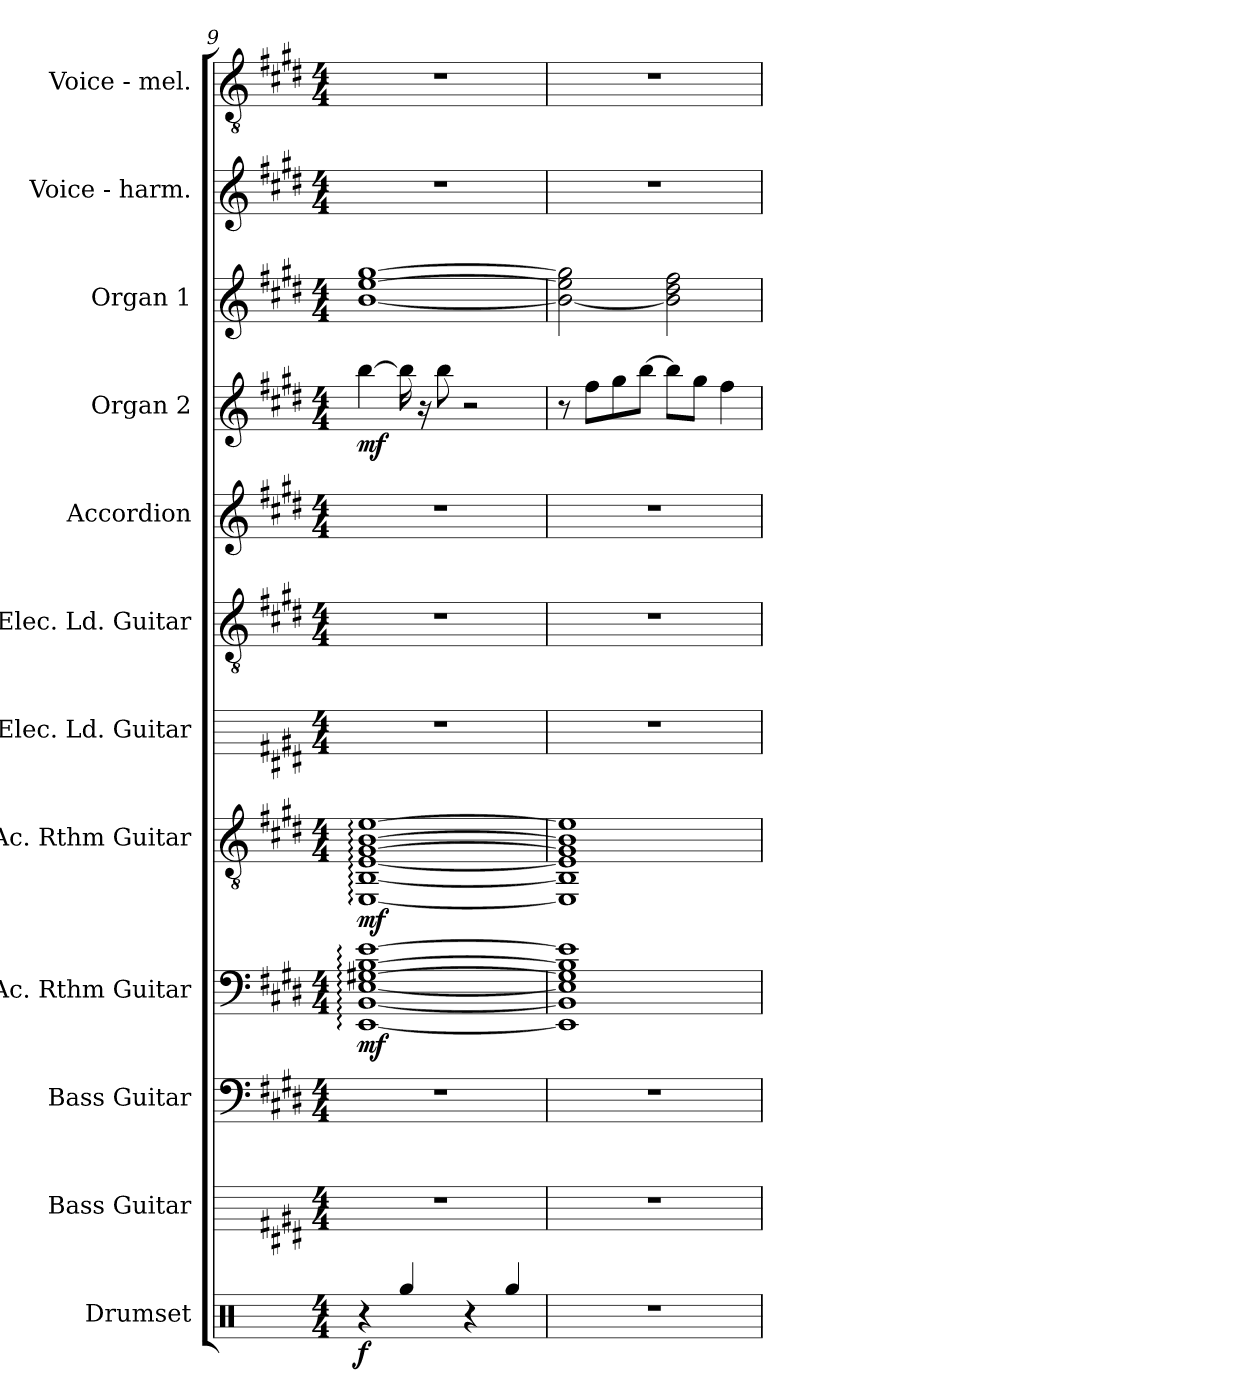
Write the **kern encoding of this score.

**kern	**dynam	**kern	**kern	**kern	**dynam	**kern	**dynam	**kern	**kern	**kern	**kern	**dynam	**kern	**kern	**kern
*part12	*part12	*part11	*part10	*part9	*part9	*part8	*part8	*part7	*part6	*part5	*part4	*part4	*part3	*part2	*part1
*staff12	*staff12	*staff11	*staff10	*staff9	*staff9	*staff8	*staff8	*staff7	*staff6	*staff5	*staff4	*staff4	*staff3	*staff2	*staff1
*I"Drumset	*	*I"Bass Guitar	*I"Bass Guitar	*I"Ac. Rthm Guitar	*	*I"Ac. Rthm Guitar	*	*I"Elec. Ld. Guitar	*I"Elec. Ld. Guitar	*I"Accordion	*I"Organ 2	*	*I"Organ 1	*I"Voice - harm.	*I"Voice - mel.
*I'Drums	*	*I'Bass	*I'Bass	*I'R. Guit.	*	*I'R. Guit.	*	*I'Ld. Guit.	*I'Ld. Guit.	*I'Acc.	*I'Org. 2	*	*I'Org. 1	*I'Harm.	*I'Mel.
!!LO:PB:g=z
*clefX	*	*	*clefF4	*	*	*clefGv2	*	*	*clefGv2	*clefG2	*clefG2	*	*clefG2	*clefG2	*clefGv2
*	*	*ITrd7c12	*ITrd7c12	*	*	*	*	*	*	*	*	*	*	*	*
*k[]	*	*k[f#c#g#d#]	*k[f#c#g#d#]	*k[f#c#g#d#]	*	*k[f#c#g#d#]	*	*k[f#c#g#d#]	*k[f#c#g#d#]	*k[f#c#g#d#]	*k[f#c#g#d#]	*	*k[f#c#g#d#]	*k[f#c#g#d#]	*k[f#c#g#d#]
*M4/4	*	*M4/4	*M4/4	*M4/4	*	*M4/4	*	*M4/4	*M4/4	*M4/4	*M4/4	*	*M4/4	*M4/4	*M4/4
=9	=9	=9	=9	=9	=9	=9	=9	=9	=9	=9	=9	=9	=9	=9	=9
!	!LO:DY:b	!	!	!	!LO:DY:b	!	!LO:DY:b	!	!	!	!	!LO:DY:b	!	!	!
4r	f	1r	1r	[1EE: [1BB: [1E: [1G#X: [1B: [1e:	mf	[1EE: [1BB: [1E: [1G#: [1B: [1e:	mf	1r	1r	1r	[4bb\	mf	[1b [1ee [1gg#	1r	1r
4Rgg/	.	.	.	.	.	.	.	.	.	.	16bb\]	.	.	.	.
.	.	.	.	.	.	.	.	.	.	.	16r	.	.	.	.
.	.	.	.	.	.	.	.	.	.	.	8bb\	.	.	.	.
4r	.	.	.	.	.	.	.	.	.	.	2r	.	.	.	.
4Rgg/	.	.	.	.	.	.	.	.	.	.	.	.	.	.	.
=10	=10	=10	=10	=10	=10	=10	=10	=10	=10	=10	=10	=10	=10	=10	=10
1r	.	1r	1r	1EE] 1BB] 1E] 1G#] 1B] 1e]	.	1EE] 1BB] 1E] 1G#] 1B] 1e]	.	1r	1r	1r	8r	.	2b\_ 2ee\] 2gg#\]	1r	1r
.	.	.	.	.	.	.	.	.	.	.	8ff#\L	.	.	.	.
.	.	.	.	.	.	.	.	.	.	.	8gg#\	.	.	.	.
.	.	.	.	.	.	.	.	.	.	.	[8bb\J	.	.	.	.
.	.	.	.	.	.	.	.	.	.	.	8bb\L]	.	2b\] 2dd#\ 2ff#\	.	.
.	.	.	.	.	.	.	.	.	.	.	8gg#\J	.	.	.	.
.	.	.	.	.	.	.	.	.	.	.	4ff#\	.	.	.	.
=	=	=	=	=	=	=	=	=	=	=	=	=	=	=	=
*-	*-	*-	*-	*-	*-	*-	*-	*-	*-	*-	*-	*-	*-	*-	*-
